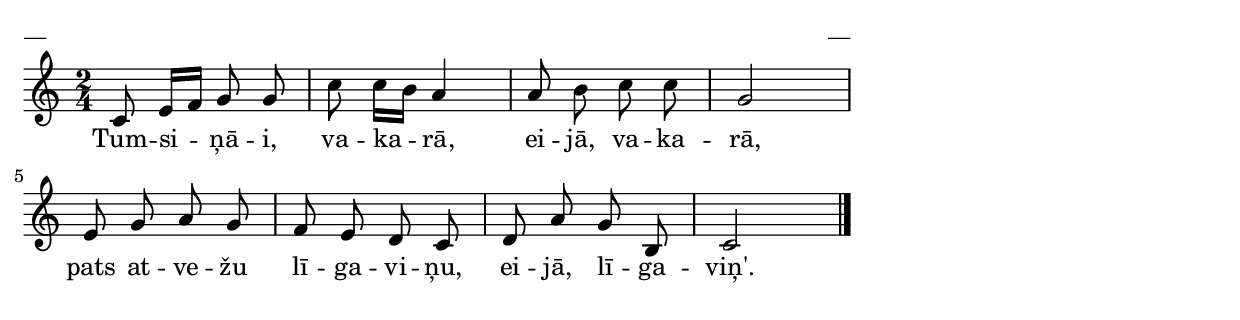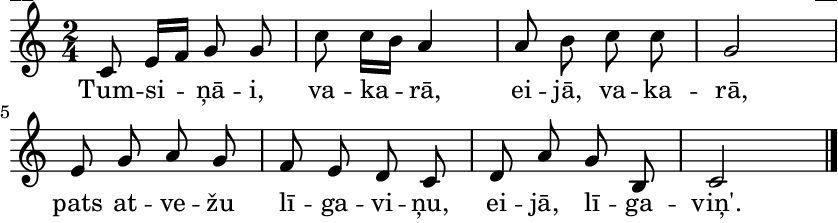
\version "2.13.18"
#(ly:set-option 'crop #t)

%\header {
%    title = "Tumsiņāi,vakarā",AA lapas,
%}
\paper {
line-width = 14\cm
left-margin = 0.4\cm
between-system-padding = 0.1\cm
between-system-space = 0.1\cm
}
\layout {
indent = #0
ragged-last = ##f
}

voiceA = \relative c' {
\clef "treble"
\key c \major
\time 2/4
c8 e16[ f] g8 g |
c8 c16[ b] a4 |
a8 b c c |
g2 |
e8 g a g |
f8 e d c |
d8 a' g b,|
c2 | 
\bar "|."
} 

lyricA = \lyricmode {
Tum -- si -- ņā -- i, va -- ka -- rā, ei -- jā, va -- ka -- rā,
pats at -- ve -- žu lī -- ga -- vi -- ņu, ei -- jā, lī -- ga -- viņ'.  
} 

fullScore = <<
\new Staff {
<<
\new Voice = "voiceA" { \oneVoice \autoBeamOff \voiceA }
\new Lyrics \lyricsto "voiceA" \lyricA
>>
}
>>

\score {
\fullScore
\header { piece = "__" opus = "__" }
}
\markup { \with-color #(x11-color 'white) \sans \smaller "__" }
\score {
\unfoldRepeats
\fullScore
\midi {
\context { \Staff \remove "Staff_performer" }
\context { \Voice \consists "Staff_performer" }
}
}


